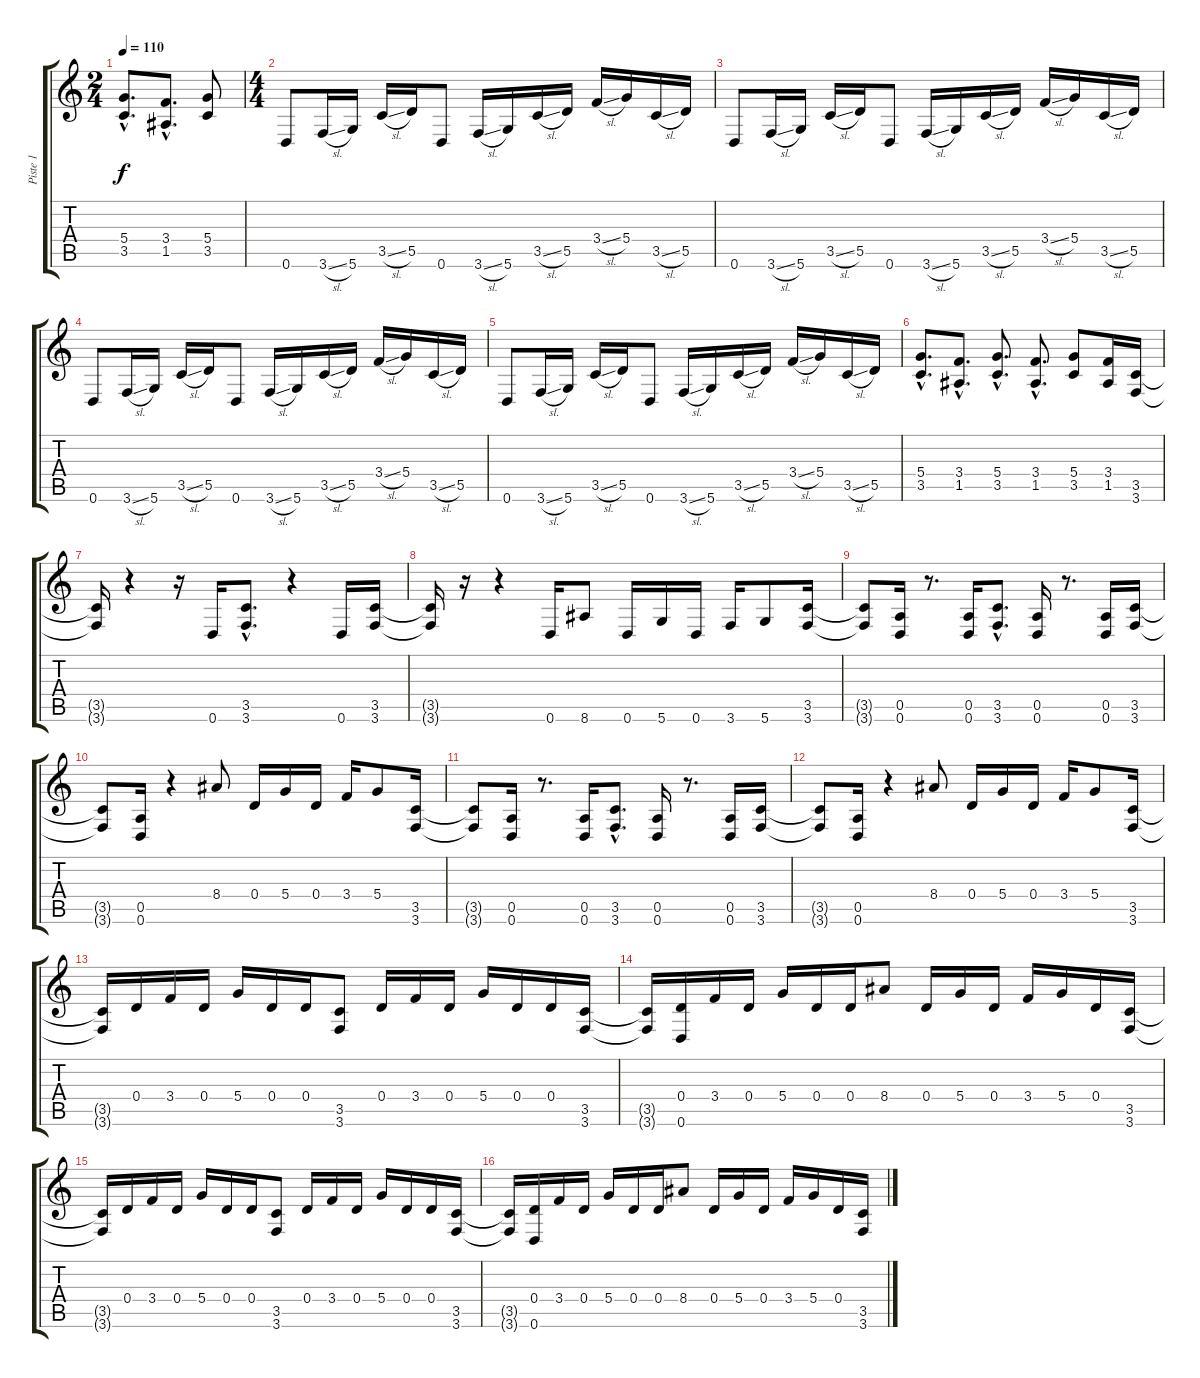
\track ("Piste 1" "Piste 1") {instrument distortionguitar}
\staff {score tabs}
\tuning (E4 B3 G3 D3 A2 D2) {hide}
\ts (2 4)
\tempo 110
\clef g2
\ks c
(5.4{hac} 3.5{hac}).8{d dy f} (3.4{hac} 1.5{hac}).8{d} (5.4 3.5).8 |
\ts (4 4)
0.6.8 3.6{sl}.16 5.6.16 3.5{sl}.16 5.5.16 0.6.8 3.6{sl}.16 5.6.16 3.5{sl}.16 5.5.16 3.4{sl}.16 5.4.16 3.5{sl}.16 5.5.16 |
0.6.8 3.6{sl}.16 5.6.16 3.5{sl}.16 5.5.16 0.6.8 3.6{sl}.16 5.6.16 3.5{sl}.16 5.5.16 3.4{sl}.16 5.4.16 3.5{sl}.16 5.5.16 |
0.6.8 3.6{sl}.16 5.6.16 3.5{sl}.16 5.5.16 0.6.8 3.6{sl}.16 5.6.16 3.5{sl}.16 5.5.16 3.4{sl}.16 5.4.16 3.5{sl}.16 5.5.16 |
0.6.8 3.6{sl}.16 5.6.16 3.5{sl}.16 5.5.16 0.6.8 3.6{sl}.16 5.6.16 3.5{sl}.16 5.5.16 3.4{sl}.16 5.4.16 3.5{sl}.16 5.5.16 |
(5.4{hac} 3.5{hac}).8{d} (3.4{hac} 1.5{hac}).8{d} (5.4{hac} 3.5{hac}).8{d} (3.4{hac} 1.5{hac}).8{d} (5.4 3.5).8 (3.4 1.5).16 (3.5 3.6).16 |
(3.5{t} 3.6{t}).16 r.4 r.16 0.6.16 (3.5{hac} 3.6{hac}).8{d} r.4 0.6.16 (3.5 3.6).16 |
(3.5{t} 3.6{t}).16 r.16 r.4 0.6.16 8.6.8 0.6.16 5.6.16 0.6.16 3.6.16 5.6.8 (3.5 3.6).16 |
(3.5{t} 3.6{t}).8 (0.5 0.6).16 r.8{d} (0.5 0.6).16 (3.5{hac} 3.6{hac}).8{d} (0.5 0.6).16 r.8{d} (0.5 0.6).16 (3.5 3.6).16 |
(3.5{t} 3.6{t}).8 (0.5 0.6).16 r.4 8.4.8 0.4.16 5.4.16 0.4.16 3.4.16 5.4.8 (3.5 3.6).16 |
(3.5{t} 3.6{t}).8 (0.5 0.6).16 r.8{d} (0.5 0.6).16 (3.5{hac} 3.6{hac}).8{d} (0.5 0.6).16 r.8{d} (0.5 0.6).16 (3.5 3.6).16 |
(3.5{t} 3.6{t}).8 (0.5 0.6).16 r.4 8.4.8 0.4.16 5.4.16 0.4.16 3.4.16 5.4.8 (3.5 3.6).16 |
(3.5{t} 3.6{t}).16 0.4.16 3.4.16 0.4.16 5.4.16 0.4.16 0.4.16 (3.5 3.6).8 0.4.16 3.4.16 0.4.16 5.4.16 0.4.16 0.4.16 (3.5 3.6).16 |
(3.5{t} 3.6{t}).16 (0.4 0.6).16 3.4.16 0.4.16 5.4.16 0.4.16 0.4.16 8.4.8 0.4.16 5.4.16 0.4.16 3.4.16 5.4.16 0.4.16 (3.5 3.6).16 |
(3.5{t} 3.6{t}).16 0.4.16 3.4.16 0.4.16 5.4.16 0.4.16 0.4.16 (3.5 3.6).8 0.4.16 3.4.16 0.4.16 5.4.16 0.4.16 0.4.16 (3.5 3.6).16 |
(3.5{t} 3.6{t}).16 (0.4 0.6).16 3.4.16 0.4.16 5.4.16 0.4.16 0.4.16 8.4.8 0.4.16 5.4.16 0.4.16 3.4.16 5.4.16 0.4.16 (3.5 3.6).16
